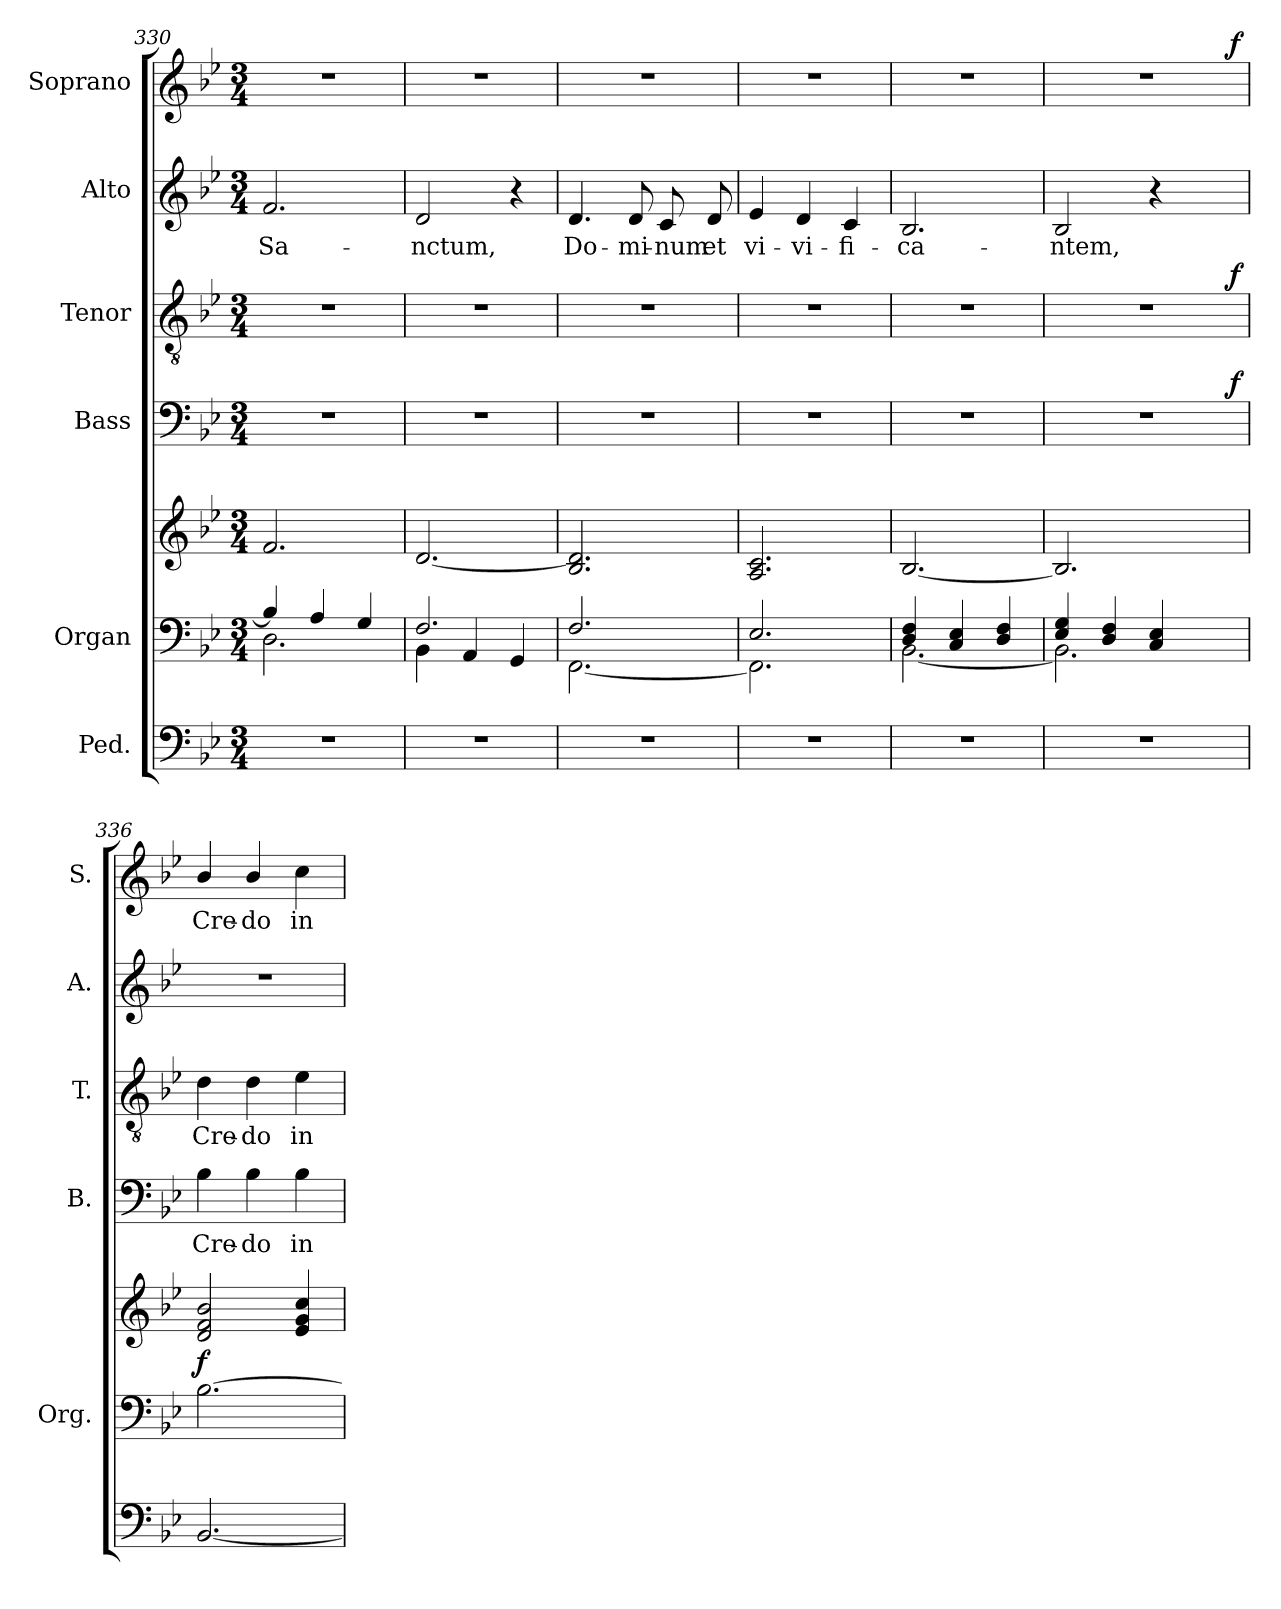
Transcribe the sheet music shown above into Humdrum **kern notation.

**kern	**kern	**kern	**dynam	**kern	**text	**dynam	**kern	**text	**dynam	**kern	**text	**kern	**text	**dynam
*part6	*part5	*part5	*part5	*part4	*part4	*part4	*part3	*part3	*part3	*part2	*part2	*part1	*part1	*part1
*staff7	*staff6	*staff5	*staff5/6	*staff4	*staff4	*staff4	*staff3	*staff3	*staff3	*staff2	*staff2	*staff1	*staff1	*staff1
*I"Ped.	*I"Organ	*	*	*I"Bass	*	*	*I"Tenor	*	*	*I"Alto	*	*I"Soprano	*	*
*	*I'Org.	*	*	*I'B.	*	*	*I'T.	*	*	*I'A.	*	*I'S.	*	*
*clefF4	*clefF4	*clefG2	*	*clefF4	*	*	*clefGv2	*	*	*clefG2	*	*clefG2	*	*
*	*	*	*	*	*	*	*ITrd7c12	*	*	*	*	*	*	*
*k[b-e-]	*k[b-e-]	*k[b-e-]	*	*k[b-e-]	*	*	*k[b-e-]	*	*	*k[b-e-]	*	*k[b-e-]	*	*
*B-:	*B-:	*B-:	*	*B-:	*	*	*B-:	*	*	*B-:	*	*B-:	*	*
*M3/4	*M3/4	*M3/4	*	*M3/4	*	*	*M3/4	*	*	*M3/4	*	*M3/4	*	*
=330	=330	=330	=330	=330	=330	=330	=330	=330	=330	=330	=330	=330	=330	=330
!LO:N:vis=1	!	!	!	!LO:N:vis=1	!	!	!LO:N:vis=1	!	!	!	!	!	!	!
*	*^	*	*	*	*	*	*	*	*	*	*	*	*	*
!	!	!	!	!	!	!	!	!	!	!	!	!LO:LY:b:color=#000000	!LO:N:vis=1	!	!
2.r	4B-i/]	2.Di\	2.fi/	.	2.r	.	.	2.r	.	.	2.fi/	Sa-	2.r	.	.
.	4Ai/	.	.	.	.	.	.	.	.	.	.	.	.	.	.
.	4Gi/	.	.	.	.	.	.	.	.	.	.	.	.	.	.
=331	=331	=331	=331	=331	=331	=331	=331	=331	=331	=331	=331	=331	=331	=331	=331
!LO:N:vis=1	!	!	!	!	!LO:N:vis=1	!	!	!LO:N:vis=1	!	!	!	!	!	!	!
!	!	!	!	!	!	!	!	!	!	!	!	!LO:LY:b:color=#000000	!LO:N:vis=1	!	!
2.r	2.Fi/	4BB-i\	[2.di/	.	2.r	.	.	2.r	.	.	2di/	-nctum,	2.r	.	.
.	.	4AAi/	.	.	.	.	.	.	.	.	.	.	.	.	.
.	.	4GGi/	.	.	.	.	.	.	.	.	4r	.	.	.	.
=332	=332	=332	=332	=332	=332	=332	=332	=332	=332	=332	=332	=332	=332	=332	=332
!LO:N:vis=1	!	!	!	!	!LO:N:vis=1	!	!	!LO:N:vis=1	!	!	!	!	!	!	!
!	!	!	!	!	!	!	!	!	!	!	!	!LO:LY:b:color=#000000	!LO:N:vis=1	!	!
2.r	2.Fi/	[2.FFi\	2.B-i/ 2.di]	.	2.r	.	.	2.r	.	.	4.di/	Do-	2.r	.	.
!	!	!	!	!	!	!	!	!	!	!	!	!LO:LY:b:color=#000000	!	!	!
.	.	.	.	.	.	.	.	.	.	.	8di/	-mi-	.	.	.
!	!	!	!	!	!	!	!	!	!	!	!	!LO:LY:b:color=#000000	!	!	!
.	.	.	.	.	.	.	.	.	.	.	8ci/	-num	.	.	.
!	!	!	!	!	!	!	!	!	!	!	!	!LO:LY:b:color=#000000	!	!	!
.	.	.	.	.	.	.	.	.	.	.	8di/	et	.	.	.
=333	=333	=333	=333	=333	=333	=333	=333	=333	=333	=333	=333	=333	=333	=333	=333
!LO:N:vis=1	!	!	!	!	!LO:N:vis=1	!	!	!LO:N:vis=1	!	!	!	!	!	!	!
!	!	!	!	!	!	!	!	!	!	!	!	!LO:LY:b:color=#000000	!LO:N:vis=1	!	!
2.r	2.E-i/	2.FFi\]	2.Ai/ 2.ci	.	2.r	.	.	2.r	.	.	4e-i/	vi-	2.r	.	.
!	!	!	!	!	!	!	!	!	!	!	!	!LO:LY:b:color=#000000	!	!	!
.	.	.	.	.	.	.	.	.	.	.	4di/	-vi-	.	.	.
!	!	!	!	!	!	!	!	!	!	!	!	!LO:LY:b:color=#000000	!	!	!
.	.	.	.	.	.	.	.	.	.	.	4ci/	-fi-	.	.	.
=334	=334	=334	=334	=334	=334	=334	=334	=334	=334	=334	=334	=334	=334	=334	=334
!LO:N:vis=1	!	!	!	!	!LO:N:vis=1	!	!	!LO:N:vis=1	!	!	!	!	!	!	!
!	!	!	!	!	!	!	!	!	!	!	!	!LO:LY:b:color=#000000	!LO:N:vis=1	!	!
2.r	4Di/ 4Fi	[2.BB-i\	[2.B-i/	.	2.r	.	.	2.r	.	.	2.B-i/	-ca-	2.r	.	.
.	4Ci/ 4E-i	.	.	.	.	.	.	.	.	.	.	.	.	.	.
.	4Di/ 4Fi	.	.	.	.	.	.	.	.	.	.	.	.	.	.
=335	=335	=335	=335	=335	=335	=335	=335	=335	=335	=335	=335	=335	=335	=335	=335
!LO:N:vis=1	!	!	!	!	!LO:N:vis=1	!	!	!LO:N:vis=1	!	!	!	!	!	!	!
!	!	!	!	!	!	!	!	!	!	!	!	!LO:LY:b:color=#000000	!LO:N:vis=1	!	!
*	*	*	*	*	*^	*	*	*^	*	*	*	*	*^	*	*
2.r	4E-i/ 4Gi	2.BB-i\]	2.B-i/]	.	2.r	2ryy	.	.	2.r	2ryy	.	.	2B-i/	-ntem,	2.r	2ryy	.	.
.	4Di/ 4Fi	.	.	.	.	.	.	.	.	.	.	.	.	.	.	.	.	.
.	4Ci/ 4E-i	.	.	.	.	8ryy	.	.	.	8ryy	.	.	4r	.	.	8ryy	.	.
.	.	.	.	.	.	16ryy	.	.	.	16ryy	.	.	.	.	.	16ryy	.	.
.	.	.	.	.	.	32ryy	.	.	.	32ryy	.	.	.	.	.	32ryy	.	.
.	.	.	.	.	.	64ryy	.	.	.	64ryy	.	.	.	.	.	64ryy	.	.
.	.	.	.	.	.	128...ryy	.	.	.	128...ryy	.	.	.	.	.	128...ryy	.	.
.	.	.	.	.	.	1024ryy	.	f	.	1024ryy	.	f	.	.	.	1024ryy	.	f
*	*	*	*	*	*v	*v	*	*	*	*	*	*	*	*	*v	*v	*	*
*	*v	*v	*	*	*	*	*	*v	*v	*	*	*	*	*	*	*
=336	=336	=336	=336	=336	=336	=336	=336	=336	=336	=336	=336	=336	=336	=336
*	*^	*	*	*^	*	*	*^	*	*	*	*	*^	*	*
!	!	!	!	!	!	!	!LO:LY:b:color=#000000	!	!	!	!	!	!	!	!	!	!	!
*	*	*	*	*	*v	*v	*	*	*	*	*	*	*	*	*v	*v	*	*
*	*v	*v	*	*	*	*	*	*v	*v	*	*	*	*	*	*	*
*	*^	*	*	*^	*	*	*^	*	*	*	*	*^	*	*
!	!	!	!	!	!	!	!	!	!	!	!LO:LY:b:color=#000000	!	!LO:N:vis=1	!	!	!	!	!
*	*	*	*	*	*v	*v	*	*	*	*	*	*	*	*	*v	*v	*	*
*	*v	*v	*	*	*	*	*	*v	*v	*	*	*	*	*	*	*
*	*^	*	*	*^	*	*	*^	*	*	*	*	*^	*	*
!	!	!	!	!	!	!	!	!	!	!	!	!	!	!	!	!	!LO:LY:b:color=#000000	!
*	*	*	*	*	*v	*v	*	*	*	*	*	*	*	*	*v	*v	*	*
*	*v	*v	*	*	*	*	*	*v	*v	*	*	*	*	*	*	*
[2.BB-i/	[2.B-i\	2di/ 2fi 2b-i	f	4B-i\	Cre-	.	4Di\	Cre-	.	2.r	.	4b-i/	Cre-	.
!	!	!	!	!	!LO:LY:b:color=#000000	!	!	!	!	!	!	!	!	!
!	!	!	!	!	!	!	!	!LO:LY:b:color=#000000	!	!	!	!	!	!
!	!	!	!	!	!	!	!	!	!	!	!	!	!LO:LY:b:color=#000000	!
.	.	.	.	4B-i\	-do	.	4Di\	-do	.	.	.	4b-i/	-do	.
!	!	!	!	!	!LO:LY:b:color=#000000	!	!	!	!	!	!	!	!	!
!	!	!	!	!	!	!	!	!LO:LY:b:color=#000000	!	!	!	!	!	!
!	!	!	!	!	!	!	!	!	!	!	!	!	!LO:LY:b:color=#000000	!
.	.	4e-i/ 4gi 4cci	.	4B-i\	in	.	4E-i\	in	.	.	.	4cci\	in	.
=	=	=	=	=	=	=	=	=	=	=	=	=	=	=
*-	*-	*-	*-	*-	*-	*-	*-	*-	*-	*-	*-	*-	*-	*-
